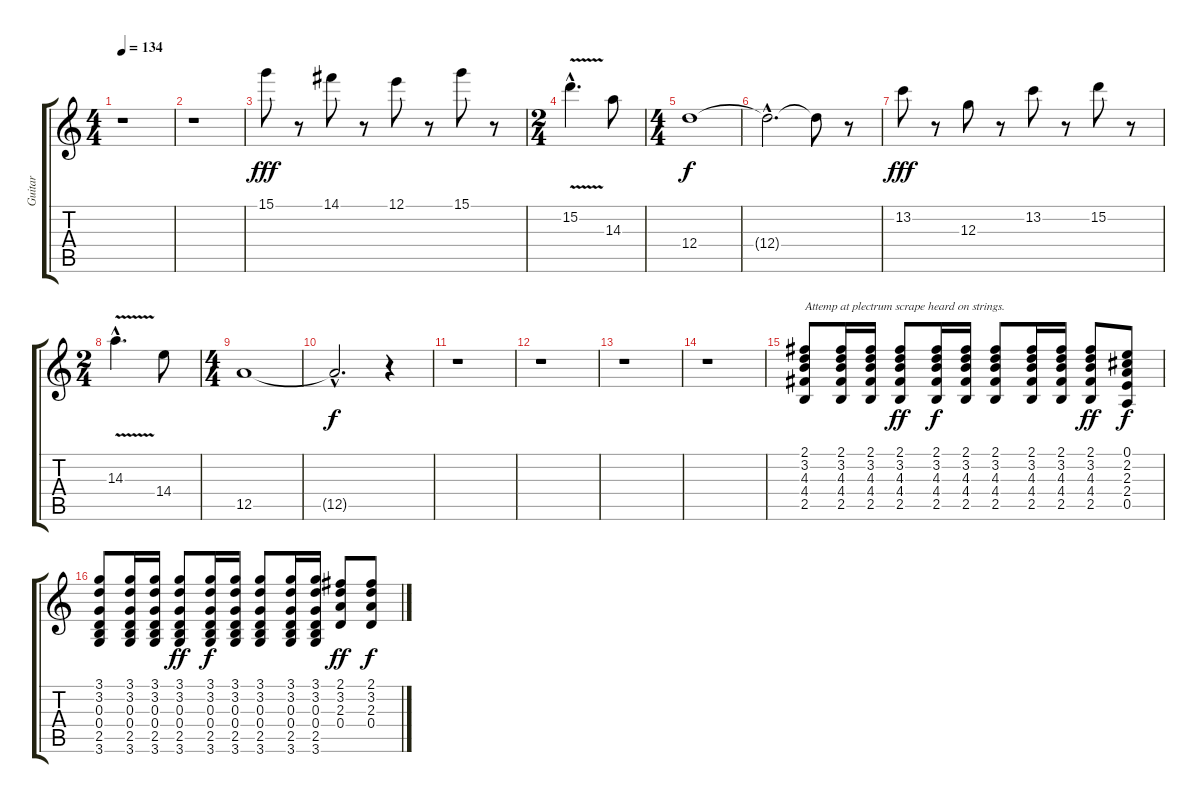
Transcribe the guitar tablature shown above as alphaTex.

\track ("Guitar" "Guitar") {instrument distortionguitar}
\staff {score tabs}
\tuning (E4 B3 G3 D3 A2 E2) {hide}
\ts (4 4)
\tempo 134
\clef g2
\ks c
r.1{dy fff} |
r.1 |
15.1.8 r.8 14.1.8 r.8 12.1.8 r.8 15.1.8 r.8 |
\ts (2 4)
15.2{v hac}.4{d} 14.3.8 |
\ts (4 4)
12.4.1{dy f} |
12.4{hac t}.2{d} 12.4{t}.8 r.8 |
13.2.8{dy fff} r.8 12.3.8 r.8 13.2.8 r.8 15.2.8 r.8 |
\ts (2 4)
14.3{v hac}.4{d} 14.4.8 |
\ts (4 4)
12.5.1 |
12.5{hac t}.2{d dy f} r.4 |
r.1 |
r.1 |
r.1 |
r.1 |
(2.1 3.2 4.3 4.4 2.5).8{txt "Attemp at plectrum scrape heard on strings." volume 10 instrument fx1rain} (2.1 3.2 4.3 4.4 2.5).16 (2.1 3.2 4.3 4.4 2.5).16 (2.1 3.2 4.3 4.4 2.5).8{dy ff} (2.1 3.2 4.3 4.4 2.5).16{dy f} (2.1 3.2 4.3 4.4 2.5).16 (2.1 3.2 4.3 4.4 2.5).8 (2.1 3.2 4.3 4.4 2.5).16 (2.1 3.2 4.3 4.4 2.5).16 (2.1 3.2 4.3 4.4 2.5).8{dy ff} (0.1 2.2 2.3 2.4 0.5).8{dy f} |
(3.1 3.2 0.3 0.4 2.5 3.6).8 (3.1 3.2 0.3 0.4 2.5 3.6).16 (3.1 3.2 0.3 0.4 2.5 3.6).16 (3.1 3.2 0.3 0.4 2.5 3.6).8{dy ff} (3.1 3.2 0.3 0.4 2.5 3.6).16{dy f} (3.1 3.2 0.3 0.4 2.5 3.6).16 (3.1 3.2 0.3 0.4 2.5 3.6).8 (3.1 3.2 0.3 0.4 2.5 3.6).16 (3.1 3.2 0.3 0.4 2.5 3.6).16 (2.1 3.2 2.3 0.4).8{dy ff} (2.1 3.2 2.3 0.4).8{dy f}
